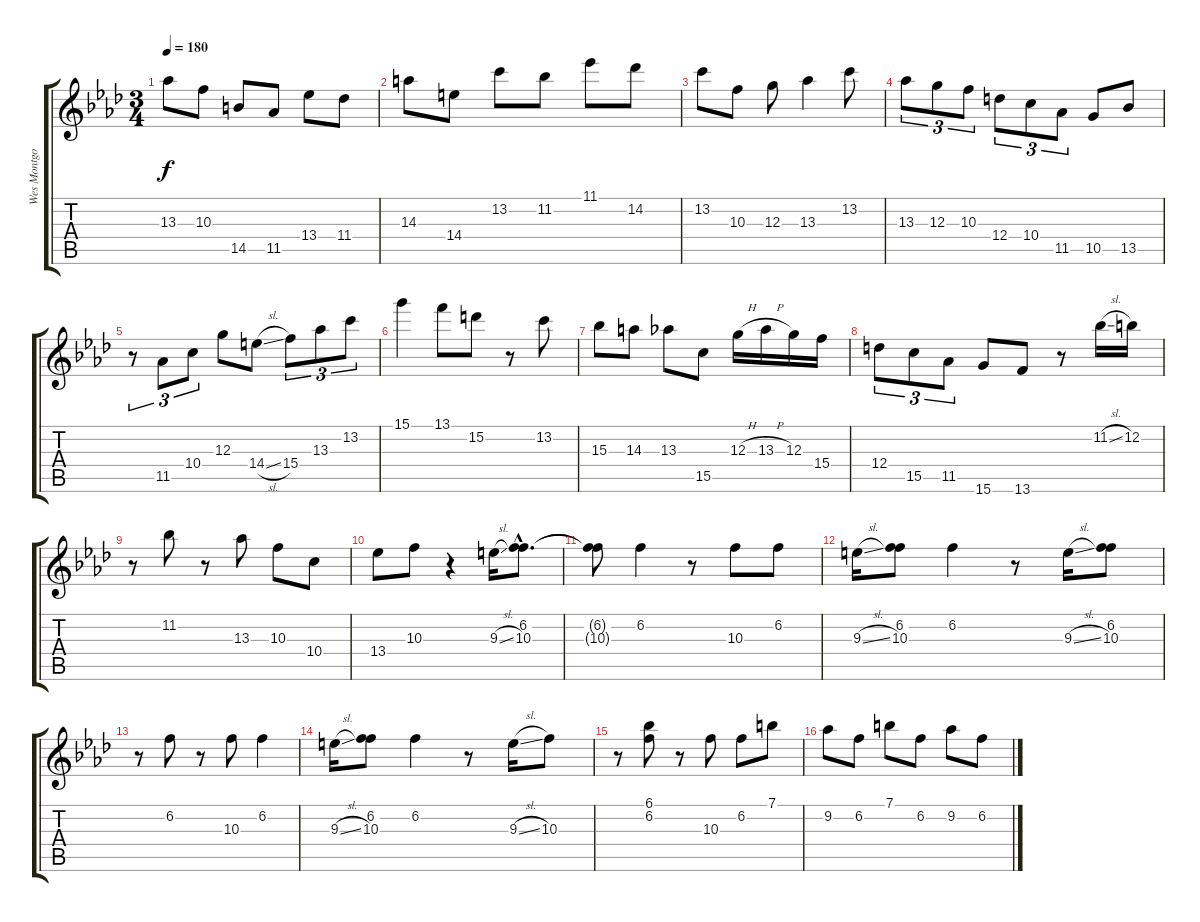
\track ("Wes Montgomery" "Wes Montgo") {instrument electricguitarjazz}
\staff {score tabs}
\tuning (E4 B3 G3 D3 A2 E2) {hide}
\ts (3 4)
\tempo 180
\clef g2
\ks ab
13.3.8{dy f} 10.3.8 14.5.8 11.5.8 13.4.8 11.4.8 |
14.3.8 14.4.8 13.2.8 11.2.8 11.1.8 14.2.8 |
13.2.8 10.3.8 12.3.8 13.3.4 13.2.8 |
13.3.8{tu (3 2)} 12.3.8{tu (3 2)} 10.3.8{tu (3 2)} 12.4.8{tu (3 2)} 10.4.8{tu (3 2)} 11.5.8{tu (3 2)} 10.5.8 13.5.8 |
r.8{tu (3 2)} 11.5.8{tu (3 2)} 10.4.8{tu (3 2)} 12.3.8 14.4{sl}.8 15.4.8{tu (3 2)} 13.3.8{tu (3 2)} 13.2.8{tu (3 2)} |
15.1.4 13.1.8 15.2.8 r.8 13.2.8 |
15.3.8 14.3.8 13.3.8 15.5.8 12.3{h}.16 13.3{h}.16 12.3.16 15.4.16 |
12.4.8{tu (3 2)} 15.5.8{tu (3 2)} 11.5.8{tu (3 2)} 15.6.8 13.6.8 r.8 11.2{sl}.16 12.2.16 |
r.8 11.2.8 r.8 13.3.8 10.3.8 10.4.8 |
13.4.8 10.3.8 r.4 9.3{sl}.16 (6.2{hac} 10.3{hac}).8{d} |
(6.2{t} 10.3{t}).8 6.2.4 r.8 10.3.8 6.2.8 |
9.3{sl}.16 (6.2 10.3).8 6.2.4 r.8 9.3{sl}.16 (6.2 10.3).8 |
r.8 6.2.8 r.8 10.3.8 6.2.4 |
9.3{sl}.16 (6.2 10.3).8 6.2.4 r.8 9.3{sl}.16 10.3.8 |
r.8 (6.1 6.2).8 r.8 10.3.8 6.2.8 7.1.8 |
9.2.8 6.2.8 7.1.8 6.2.8 9.2.8 6.2.8
